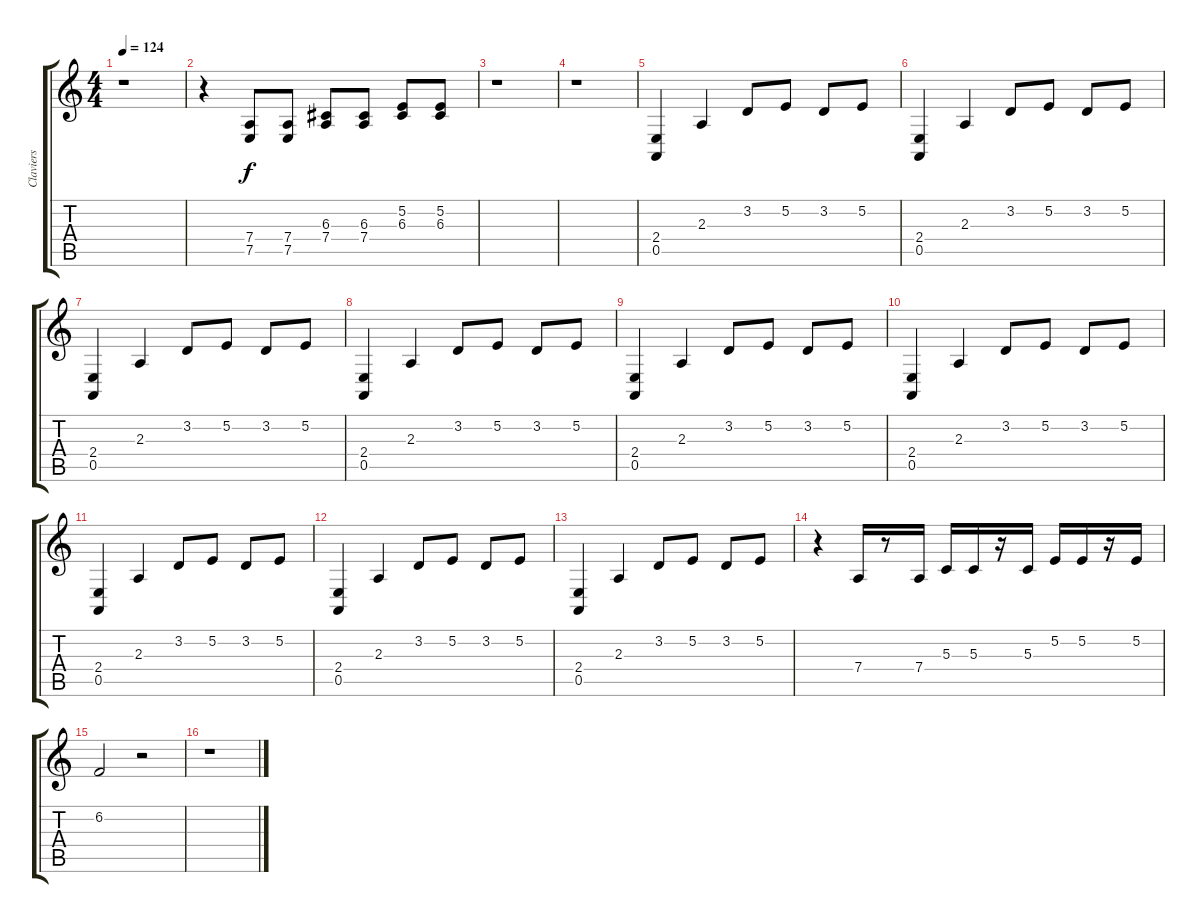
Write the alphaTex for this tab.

\track ("Claviers" "Claviers") {instrument drawbarorgan}
\staff {score tabs}
\tuning (E4 B3 G3 D3 A2 E2) {hide}
\ts (4 4)
\tempo 124
\clef g2
\ks c
r.1{dy f} |
r.4 (7.4 7.5).8 (7.4 7.5).8 (6.3 7.4).8 (6.3 7.4).8 (5.2 6.3).8 (5.2 6.3).8 |
r.1 |
r.1 |
(2.4 0.5).4 2.3.4 3.2.8 5.2.8 3.2.8 5.2.8 |
(2.4 0.5).4 2.3.4 3.2.8 5.2.8 3.2.8 5.2.8 |
(2.4 0.5).4 2.3.4 3.2.8 5.2.8 3.2.8 5.2.8 |
(2.4 0.5).4 2.3.4 3.2.8 5.2.8 3.2.8 5.2.8 |
(2.4 0.5).4 2.3.4 3.2.8 5.2.8 3.2.8 5.2.8 |
(2.4 0.5).4 2.3.4 3.2.8 5.2.8 3.2.8 5.2.8 |
(2.4 0.5).4 2.3.4 3.2.8 5.2.8 3.2.8 5.2.8 |
(2.4 0.5).4 2.3.4 3.2.8 5.2.8 3.2.8 5.2.8 |
(2.4 0.5).4 2.3.4 3.2.8 5.2.8 3.2.8 5.2.8 |
r.4 7.4.16 r.8 7.4.16 5.3.16 5.3.16 r.16 5.3.16 5.2.16 5.2.16 r.16 5.2.16 |
6.2.2 r.2 |
r.1
